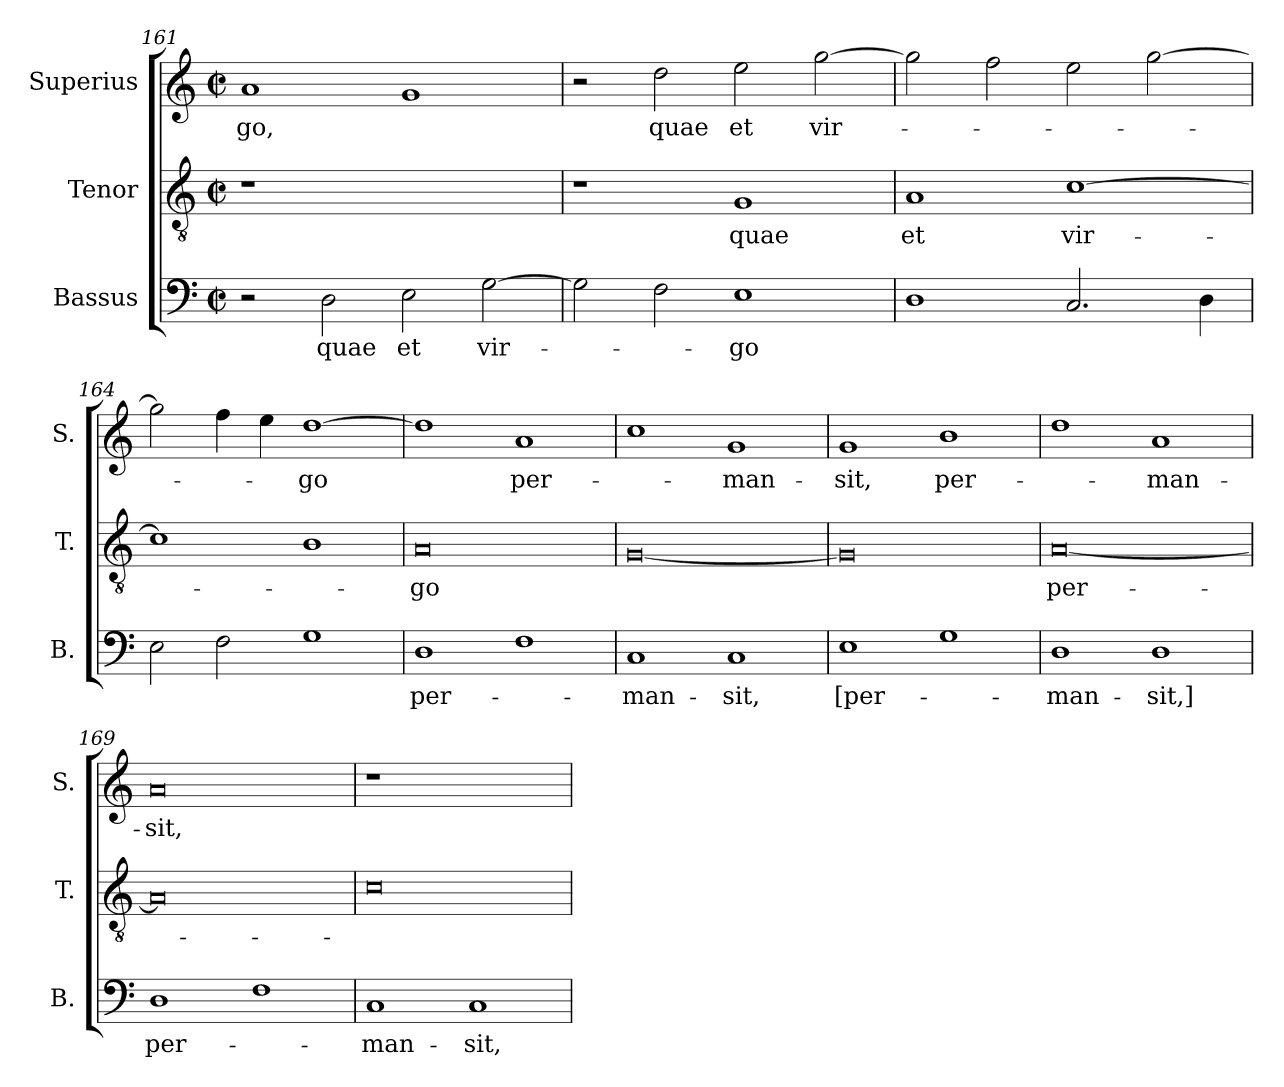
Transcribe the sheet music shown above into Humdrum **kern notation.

**kern	**text	**kern	**text	**kern	**text
*part3	*part3	*part2	*part2	*part1	*part1
*staff3	*staff3	*staff2	*staff2	*staff1	*staff1
*I"Bassus	*	*I"Tenor	*	*I"Superius	*
*I'B.	*	*I'T.	*	*I'S.	*
*clefF4	*	*clefGv2	*	*clefG2	*
*	*	*ITrd7c12	*	*	*
*k[]	*	*k[]	*	*k[]	*
*M2/2	*	*M2/2	*	*M2/2	*
*met(c|)	*	*met(c|)	*	*met(c|)	*
=161	=161	=161	=161	=161	=161
!	!	!LO:N:vis=1	!	!	!
!	!	!	!	!	!LO:LY:b:color=#000000
2r	.	1r	.	1ai	-go,
!	!LO:LY:b:color=#000000	!	!	!	!
2Di\	quae	.	.	.	.
!	!LO:LY:b:color=#000000	!	!	!	!
2Ei\	et	1ryy	.	1gi	.
!	!LO:LY:b:color=#000000	!	!	!	!
[>2Gi\	vir-	.	.	.	.
=162	=162	=162	=162	=162	=162
2Gi\]	.	1r	.	2r	.
!	!	!	!	!	!LO:LY:b:color=#000000
2Fi\	.	.	.	2ddi\	quae
!	!LO:LY:b:color=#000000	!	!	!	!
!	!	!	!LO:LY:b:color=#000000	!	!
!	!	!	!	!	!LO:LY:b:color=#000000
1Ei	-go	1GGi	quae	2eei\	et
!	!	!	!	!	!LO:LY:b:color=#000000
.	.	.	.	[>2ggi\	vir-
!!LO:PB:g=z
=163	=163	=163	=163	=163	=163
!	!	!	!LO:LY:b:color=#000000	!	!
1Di	.	1AAi	et	2ggi\]	.
.	.	.	.	2ffi\	.
!	!	!	!LO:LY:b:color=#000000	!	!
2.Ci/	.	[>1Ci	vir-	2eei\	.
.	.	.	.	[>2ggi\	.
4Di\	.	.	.	.	.
=164	=164	=164	=164	=164	=164
2Ei\	.	1Ci]	.	2ggi\]	.
2Fi\	.	.	.	4ffi\	.
.	.	.	.	4eei\	.
!	!	!	!	!	!LO:LY:b:color=#000000
1Gi	.	1BBi	.	[>1ddi	-go
=165	=165	=165	=165	=165	=165
!	!LO:LY:b:color=#000000	!	!	!	!
!	!	!	!LO:LY:b:color=#000000	!	!
1Di	per-	0AAi	-go	1ddi]	.
!	!	!	!	!	!LO:LY:b:color=#000000
1Fi	.	.	.	1ai	per-
=166	=166	=166	=166	=166	=166
!	!LO:LY:b:color=#000000	!	!	!	!
1Ci	-man-	[<0GGi	.	1cci	.
!	!LO:LY:b:color=#000000	!	!	!	!
!	!	!	!	!	!LO:LY:b:color=#000000
1Ci	-sit,	.	.	1gi	-man-
=167	=167	=167	=167	=167	=167
!	!LO:LY:b:color=#000000	!	!	!	!
!	!	!	!	!	!LO:LY:b:color=#000000
1Ei	[per-	0GGi]	.	1gi	-sit,
!	!	!	!	!	!LO:LY:b:color=#000000
1Gi	.	.	.	1bi	per-
=168	=168	=168	=168	=168	=168
!	!LO:LY:b:color=#000000	!	!	!	!
!	!	!	!LO:LY:b:color=#000000	!	!
1Di	-man-	[<0AAi	per-	1ddi	.
!	!LO:LY:b:color=#000000	!	!	!	!
!	!	!	!	!	!LO:LY:b:color=#000000
1Di	-sit,]	.	.	1ai	-man-
=169	=169	=169	=169	=169	=169
!	!LO:LY:b:color=#000000	!	!	!	!
!	!	!	!	!	!LO:LY:b:color=#000000
1Di	per-	0AAi]	.	0ai	-sit,
1Fi	.	.	.	.	.
!!LO:LB:g=z
=170	=170	=170	=170	=170	=170
!	!LO:LY:b:color=#000000	!	!	!LO:N:vis=1	!
1Ci	-man-	0Ci	.	1r	.
!	!LO:LY:b:color=#000000	!	!	!	!
1Ci	-sit,	.	.	1ryy	.
=	=	=	=	=	=
*-	*-	*-	*-	*-	*-
